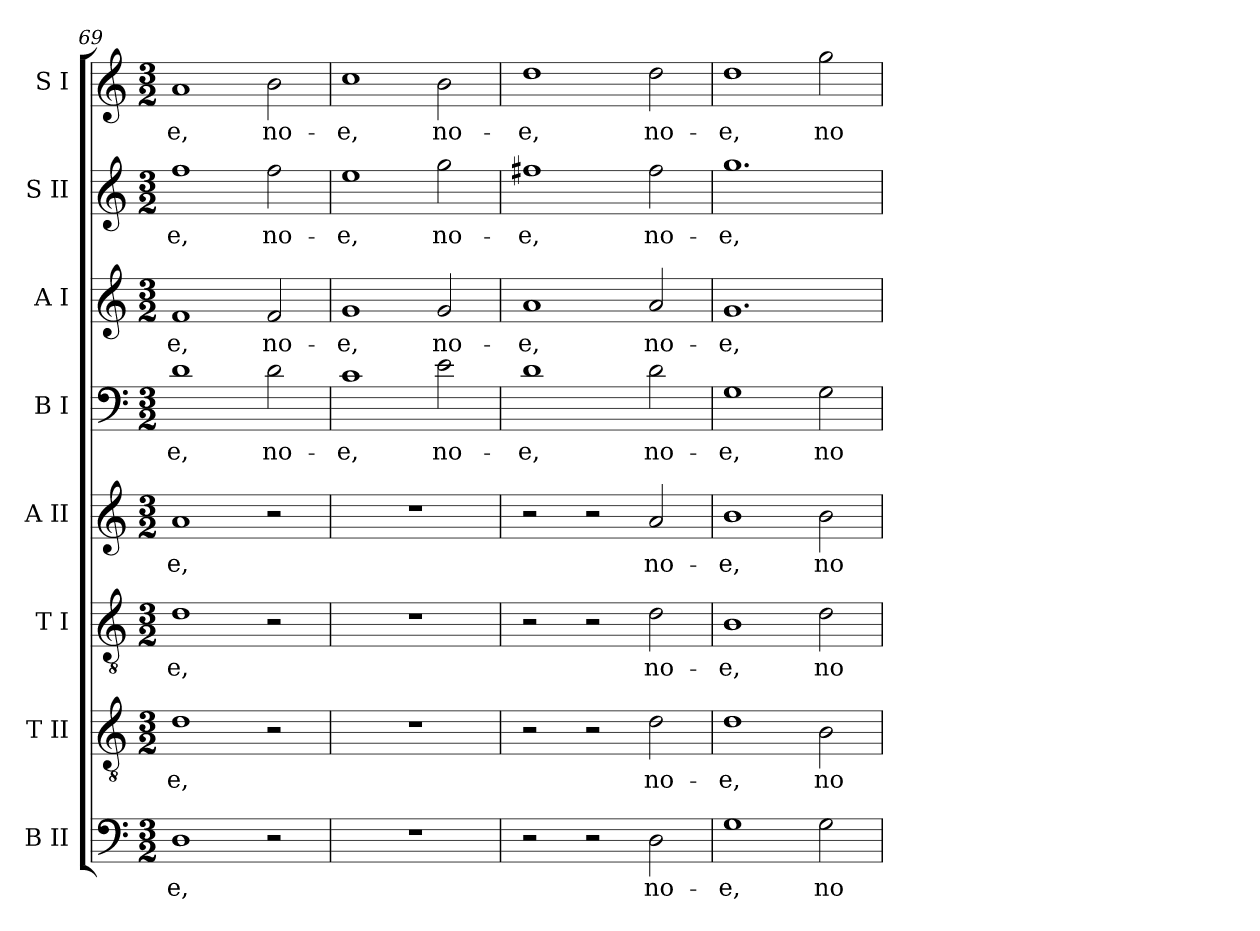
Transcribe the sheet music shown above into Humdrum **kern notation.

**kern	**text	**kern	**text	**kern	**text	**kern	**text	**kern	**text	**kern	**text	**kern	**text	**kern	**text
*part8	*part8	*part7	*part7	*part6	*part6	*part5	*part5	*part4	*part4	*part3	*part3	*part2	*part2	*part1	*part1
*staff8	*staff8	*staff7	*staff7	*staff6	*staff6	*staff5	*staff5	*staff4	*staff4	*staff3	*staff3	*staff2	*staff2	*staff1	*staff1
*I"B II	*	*I"T II	*	*I"T I	*	*I"A II	*	*I"B I	*	*I"A I	*	*I"S II	*	*I"S I	*
*I'B II	*	*I'T II	*	*I'T I	*	*I'A II	*	*I'B I	*	*I'A I	*	*I'S II	*	*I'S I	*
*clefF4	*	*clefGv2	*	*clefGv2	*	*clefG2	*	*clefF4	*	*clefG2	*	*clefG2	*	*clefG2	*
*k[]	*	*k[]	*	*k[]	*	*k[]	*	*k[]	*	*k[]	*	*k[]	*	*k[]	*
*C:	*	*C:	*	*C:	*	*C:	*	*C:	*	*C:	*	*C:	*	*C:	*
*M3/2	*	*M3/2	*	*M3/2	*	*M3/2	*	*M3/2	*	*M3/2	*	*M3/2	*	*M3/2	*
=69	=69	=69	=69	=69	=69	=69	=69	=69	=69	=69	=69	=69	=69	=69	=69
!	!LO:LY:b	!	!LO:LY:b	!	!LO:LY:b	!	!LO:LY:b	!	!LO:LY:b	!	!LO:LY:b	!	!LO:LY:b	!	!LO:LY:b
1D	-e,	1d	-e,	1d	-e,	1a	-e,	1d	-e,	1f	-e,	1ff	-e,	1a	-e,
!	!	!	!	!	!	!	!	!	!LO:LY:b	!	!LO:LY:b	!	!LO:LY:b	!	!LO:LY:b
2r	.	2r	.	2r	.	2r	.	2d	no-	2f	no-	2ff	no-	2b	no-
=70	=70	=70	=70	=70	=70	=70	=70	=70	=70	=70	=70	=70	=70	=70	=70
!	!	!	!	!	!	!	!	!	!LO:LY:b	!	!LO:LY:b	!	!LO:LY:b	!	!LO:LY:b
1.r	.	1.r	.	1.r	.	1.r	.	1c	-e,	1g	-e,	1ee	-e,	1cc	-e,
!	!	!	!	!	!	!	!	!	!LO:LY:b	!	!LO:LY:b	!	!LO:LY:b	!	!LO:LY:b
.	.	.	.	.	.	.	.	2e	no-	2g	no-	2gg	no-	2b	no-
=71	=71	=71	=71	=71	=71	=71	=71	=71	=71	=71	=71	=71	=71	=71	=71
!	!	!	!	!	!	!	!	!	!LO:LY:b	!	!LO:LY:b	!	!LO:LY:b	!	!LO:LY:b
2r	.	2r	.	2r	.	2r	.	1d	-e,	1a	-e,	1ff#X	-e,	1dd	-e,
2r	.	2r	.	2r	.	2r	.	.	.	.	.	.	.	.	.
!	!LO:LY:b	!	!LO:LY:b	!	!LO:LY:b	!	!LO:LY:b	!	!LO:LY:b	!	!LO:LY:b	!	!LO:LY:b	!	!LO:LY:b
2D	no-	2d	no-	2d	no-	2a	no-	2d	no-	2a	no-	2ff#	no-	2dd	no-
=72	=72	=72	=72	=72	=72	=72	=72	=72	=72	=72	=72	=72	=72	=72	=72
!	!LO:LY:b	!	!LO:LY:b	!	!LO:LY:b	!	!LO:LY:b	!	!LO:LY:b	!	!LO:LY:b	!	!LO:LY:b	!	!LO:LY:b
1G	-e,	1d	-e,	1B	-e,	1b	-e,	1G	-e,	1.g	-e,	1.gg	-e,	1dd	-e,
!	!LO:LY:b	!	!LO:LY:b	!	!LO:LY:b	!	!LO:LY:b	!	!LO:LY:b	!	!	!	!	!	!LO:LY:b
2G	no-	2B	no-	2d	no-	2b	no-	2G	no-	.	.	.	.	2gg	no-
=	=	=	=	=	=	=	=	=	=	=	=	=	=	=	=
*-	*-	*-	*-	*-	*-	*-	*-	*-	*-	*-	*-	*-	*-	*-	*-
